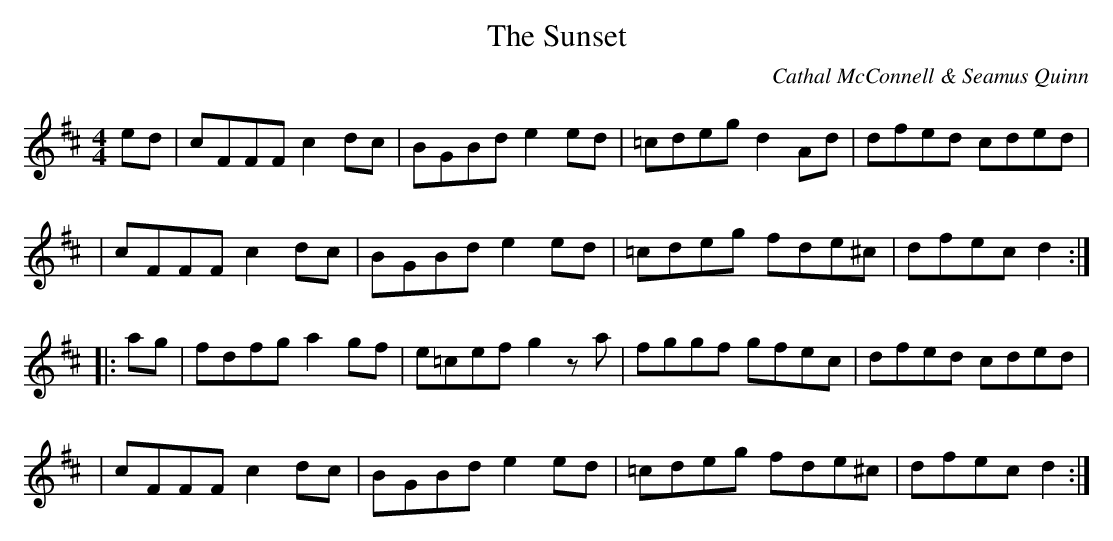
X:1
T:Sunset, The
C:Cathal McConnell \& Seamus Quinn
L:1/8
M:4/4
K:D
ed \
| cFFF c2dc | BGBd e2ed | =cdeg d2Ad | dfed cded |
| cFFF c2dc | BGBd e2ed | =cdeg fde^c | dfec d2:|
|: ag \
| fdfg a2gf | e=cef g2za | fggf gfec | dfed cded |
| cFFF c2dc | BGBd e2ed | =cdeg fde^c | dfec d2 :|
